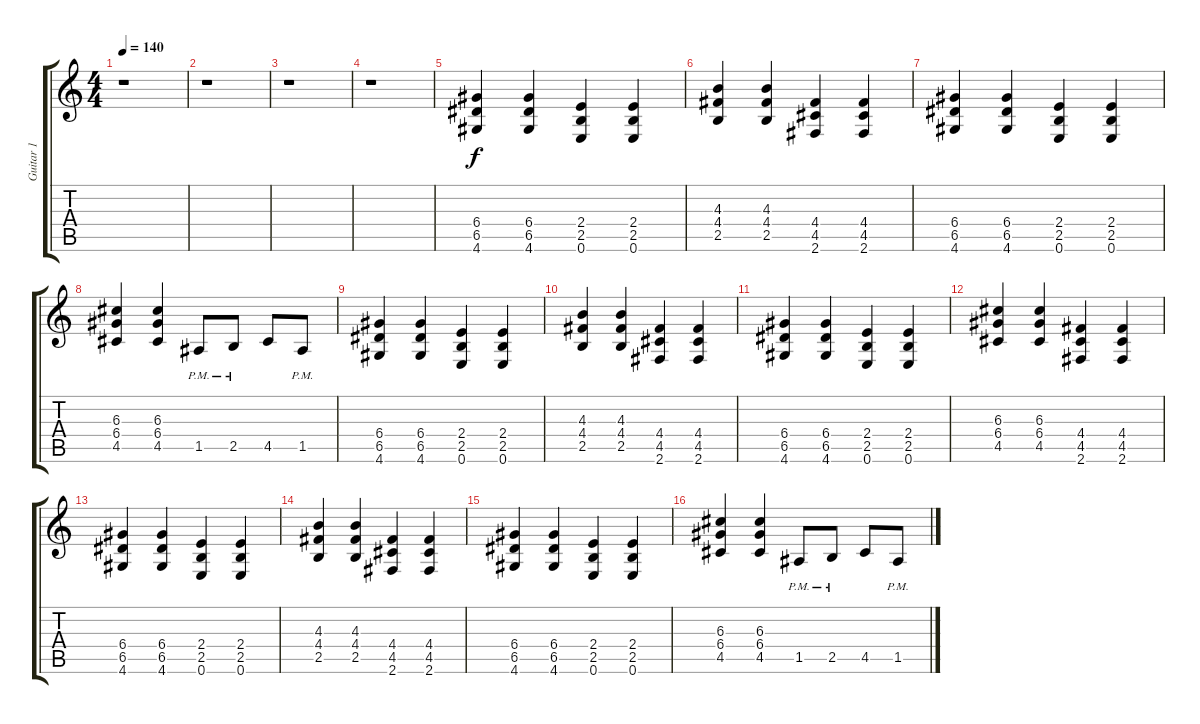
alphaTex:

\track ("Guitar 1" "Guitar 1") {instrument electricguitarmuted}
\staff {score tabs}
\tuning (E4 B3 G3 D3 A2 E2) {hide}
\ts (4 4)
\tempo 140
\clef g2
\ks c
r.1{dy f} |
r.1 |
r.1 |
r.1 |
(6.4 6.5 4.6).4 (6.4 6.5 4.6).4 (2.4 2.5 0.6).4 (2.4 2.5 0.6).4 |
(4.3 4.4 2.5).4 (4.3 4.4 2.5).4 (4.4 4.5 2.6).4 (4.4 4.5 2.6).4 |
(6.4 6.5 4.6).4 (6.4 6.5 4.6).4 (2.4 2.5 0.6).4 (2.4 2.5 0.6).4 |
(6.3 6.4 4.5).4 (6.3 6.4 4.5).4 1.5{pm}.8 2.5{pm}.8 4.5.8 1.5{pm}.8 |
(6.4 6.5 4.6).4 (6.4 6.5 4.6).4 (2.4 2.5 0.6).4 (2.4 2.5 0.6).4 |
(4.3 4.4 2.5).4 (4.3 4.4 2.5).4 (4.4 4.5 2.6).4 (4.4 4.5 2.6).4 |
(6.4 6.5 4.6).4 (6.4 6.5 4.6).4 (2.4 2.5 0.6).4 (2.4 2.5 0.6).4 |
(6.3 6.4 4.5).4 (6.3 6.4 4.5).4 (4.4 4.5 2.6).4 (4.4 4.5 2.6).4 |
(6.4 6.5 4.6).4 (6.4 6.5 4.6).4 (2.4 2.5 0.6).4 (2.4 2.5 0.6).4 |
(4.3 4.4 2.5).4 (4.3 4.4 2.5).4 (4.4 4.5 2.6).4 (4.4 4.5 2.6).4 |
(6.4 6.5 4.6).4 (6.4 6.5 4.6).4 (2.4 2.5 0.6).4 (2.4 2.5 0.6).4 |
(6.3 6.4 4.5).4 (6.3 6.4 4.5).4 1.5{pm}.8 2.5{pm}.8 4.5.8 1.5{pm}.8
